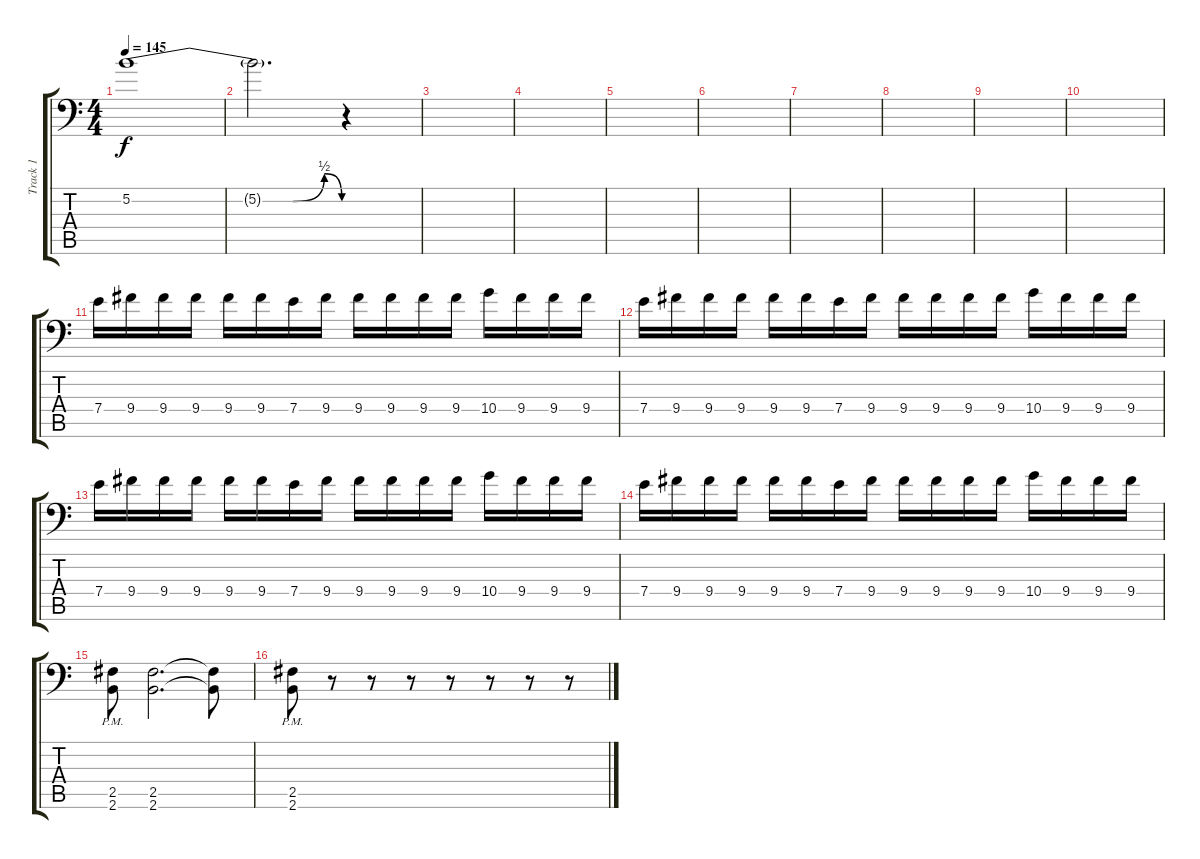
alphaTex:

\track ("Track 1" "Track 1") {instrument distortionguitar}
\staff {score tabs}
\tuning (B3 Gb3 D3 A2 E2 A1) {hide}
\ts (4 4)
\tempo 145
\clef f4
\ks c
5.2{be (custom 0 0 46 0 55 2 60 0)}.1{dy f} |
5.2{t}.2{d} r.4 |
|
|
|
|
|
|
|
|
7.4.16 9.4.16 9.4.16 9.4.16 9.4.16 9.4.16 7.4.16 9.4.16 9.4.16 9.4.16 9.4.16 9.4.16 10.4.16 9.4.16 9.4.16 9.4.16 |
7.4.16 9.4.16 9.4.16 9.4.16 9.4.16 9.4.16 7.4.16 9.4.16 9.4.16 9.4.16 9.4.16 9.4.16 10.4.16 9.4.16 9.4.16 9.4.16 |
7.4.16 9.4.16 9.4.16 9.4.16 9.4.16 9.4.16 7.4.16 9.4.16 9.4.16 9.4.16 9.4.16 9.4.16 10.4.16 9.4.16 9.4.16 9.4.16 |
7.4.16 9.4.16 9.4.16 9.4.16 9.4.16 9.4.16 7.4.16 9.4.16 9.4.16 9.4.16 9.4.16 9.4.16 10.4.16 9.4.16 9.4.16 9.4.16 |
(2.5{pm} 2.6{pm}).8 (2.5 2.6).2{d} (2.5{t} 2.6{t}).8 |
(2.5{pm} 2.6{pm}).8 r.8 r.8 r.8 r.8 r.8 r.8 r.8
